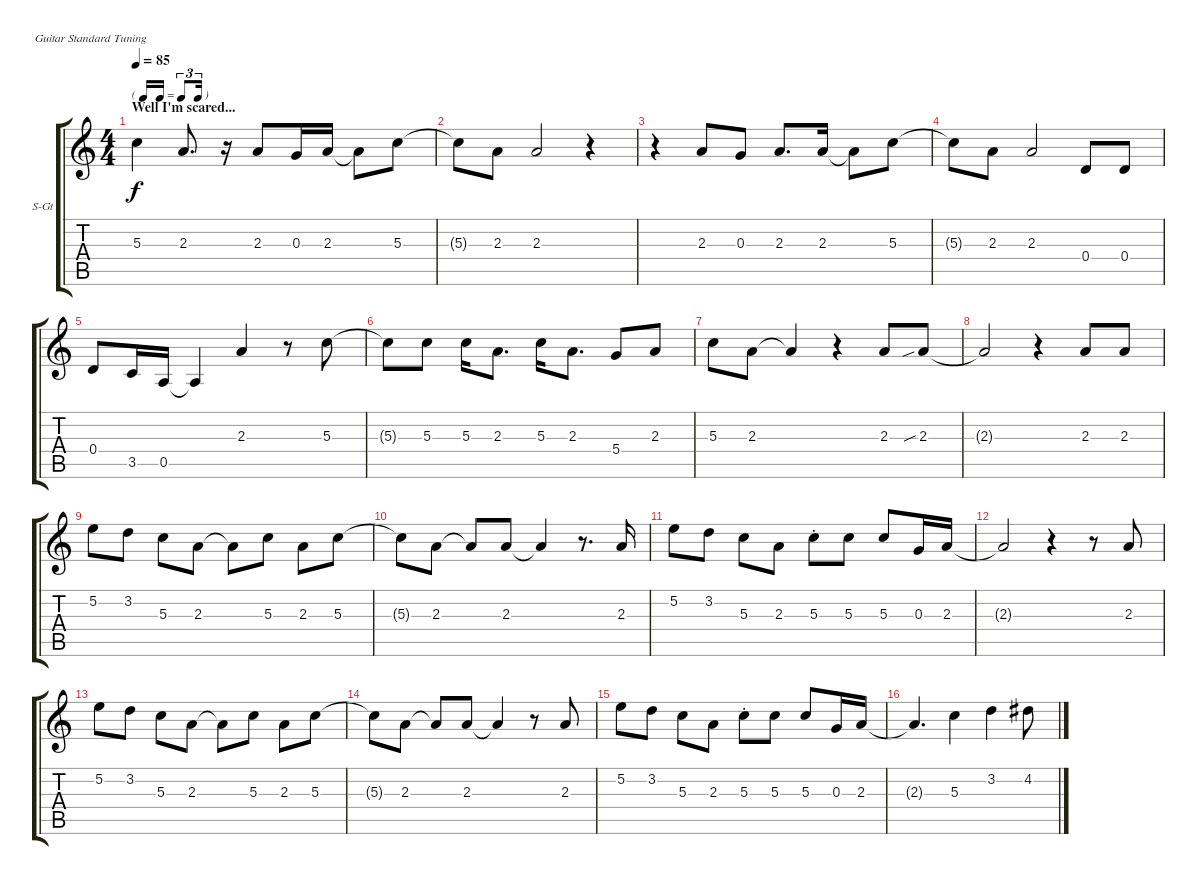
\bracketExtendMode groupsimilarinstruments
\firstSystemTrackNameOrientation horizontal
\otherSystemsTrackNameOrientation horizontal
\track ("Lead Vocals" "S-Gt") {instrument flute}
\staff {score tabs}
\tuning (E4 B3 G3 D3 A2 E2)
\displaytranspose 12
\ts (4 4)
\tf triplet16th
\section ("" "Well I'm scared...")
\tempo 85
\clef g2
\ks c
5.3.4{dy f} 2.3.8{d} r.16 2.3.8 0.3.16 2.3.16 2.3{t}.8 5.3.8 |
5.3{t}.8 2.3.8 2.3.2 r.4 |
r.4 2.3.8 0.3.8 2.3.8{d} 2.3.16 2.3{t}.8 5.3.8 |
5.3{t}.8 2.3.8 2.3.2 0.4.8 0.4.8 |
0.4.8 3.5.16 0.5.16 0.5{t}.4 2.3.4 r.8 5.3.8 |
5.3{t}.8 5.3.8 5.3.16 2.3.8{d} 5.3.16 2.3.8{d} 5.4.8 2.3.8 |
5.3.8 2.3.8 2.3{t}.4 r.4 2.3.8 2.3{sib}.8 |
2.3{t}.2 r.4 2.3.8 2.3.8 |
5.2.8 3.2.8 5.3.8 2.3.8 2.3{t}.8 5.3.8 2.3.8 5.3.8 |
5.3{t}.8 2.3.8 2.3{t}.8 2.3.8 2.3{t}.4 r.8{d} 2.3.16 |
5.2.8 3.2.8 5.3.8 2.3.8 5.3{st}.8 5.3.8 5.3.8 0.3.16 2.3.16 |
2.3{t}.2 r.4 r.8 2.3.8 |
5.2.8 3.2.8 5.3.8 2.3.8 2.3{t}.8 5.3.8 2.3.8 5.3.8 |
5.3{t}.8 2.3.8 2.3{t}.8 2.3.8 2.3{t}.4 r.8 2.3.8 |
5.2.8 3.2.8 5.3.8 2.3.8 5.3{st}.8 5.3.8 5.3.8 0.3.16 2.3.16 |
2.3{t}.4{d} 5.3.4 3.2.4 4.2.8
